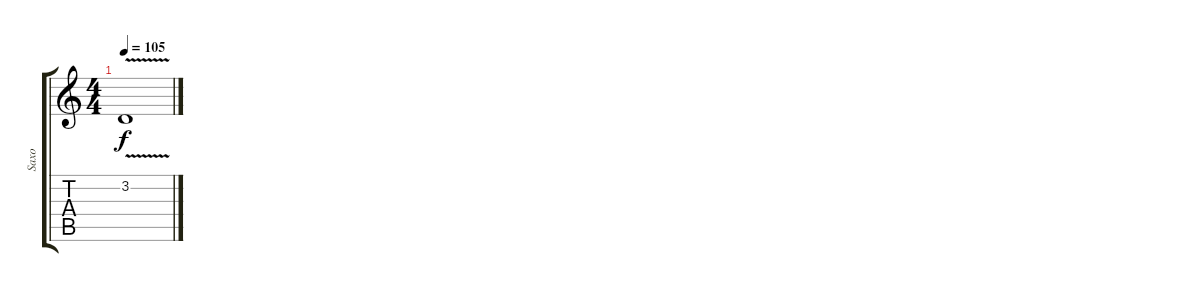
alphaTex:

\track ("Saxo" "Saxo") {instrument tenorsax}
\staff {score tabs}
\tuning (E4 B3 G3 D3 A2 E2) {hide}
\ts (4 4)
\tempo 105
\clef g2
\ks c
3.2{v}.1{dy f}
